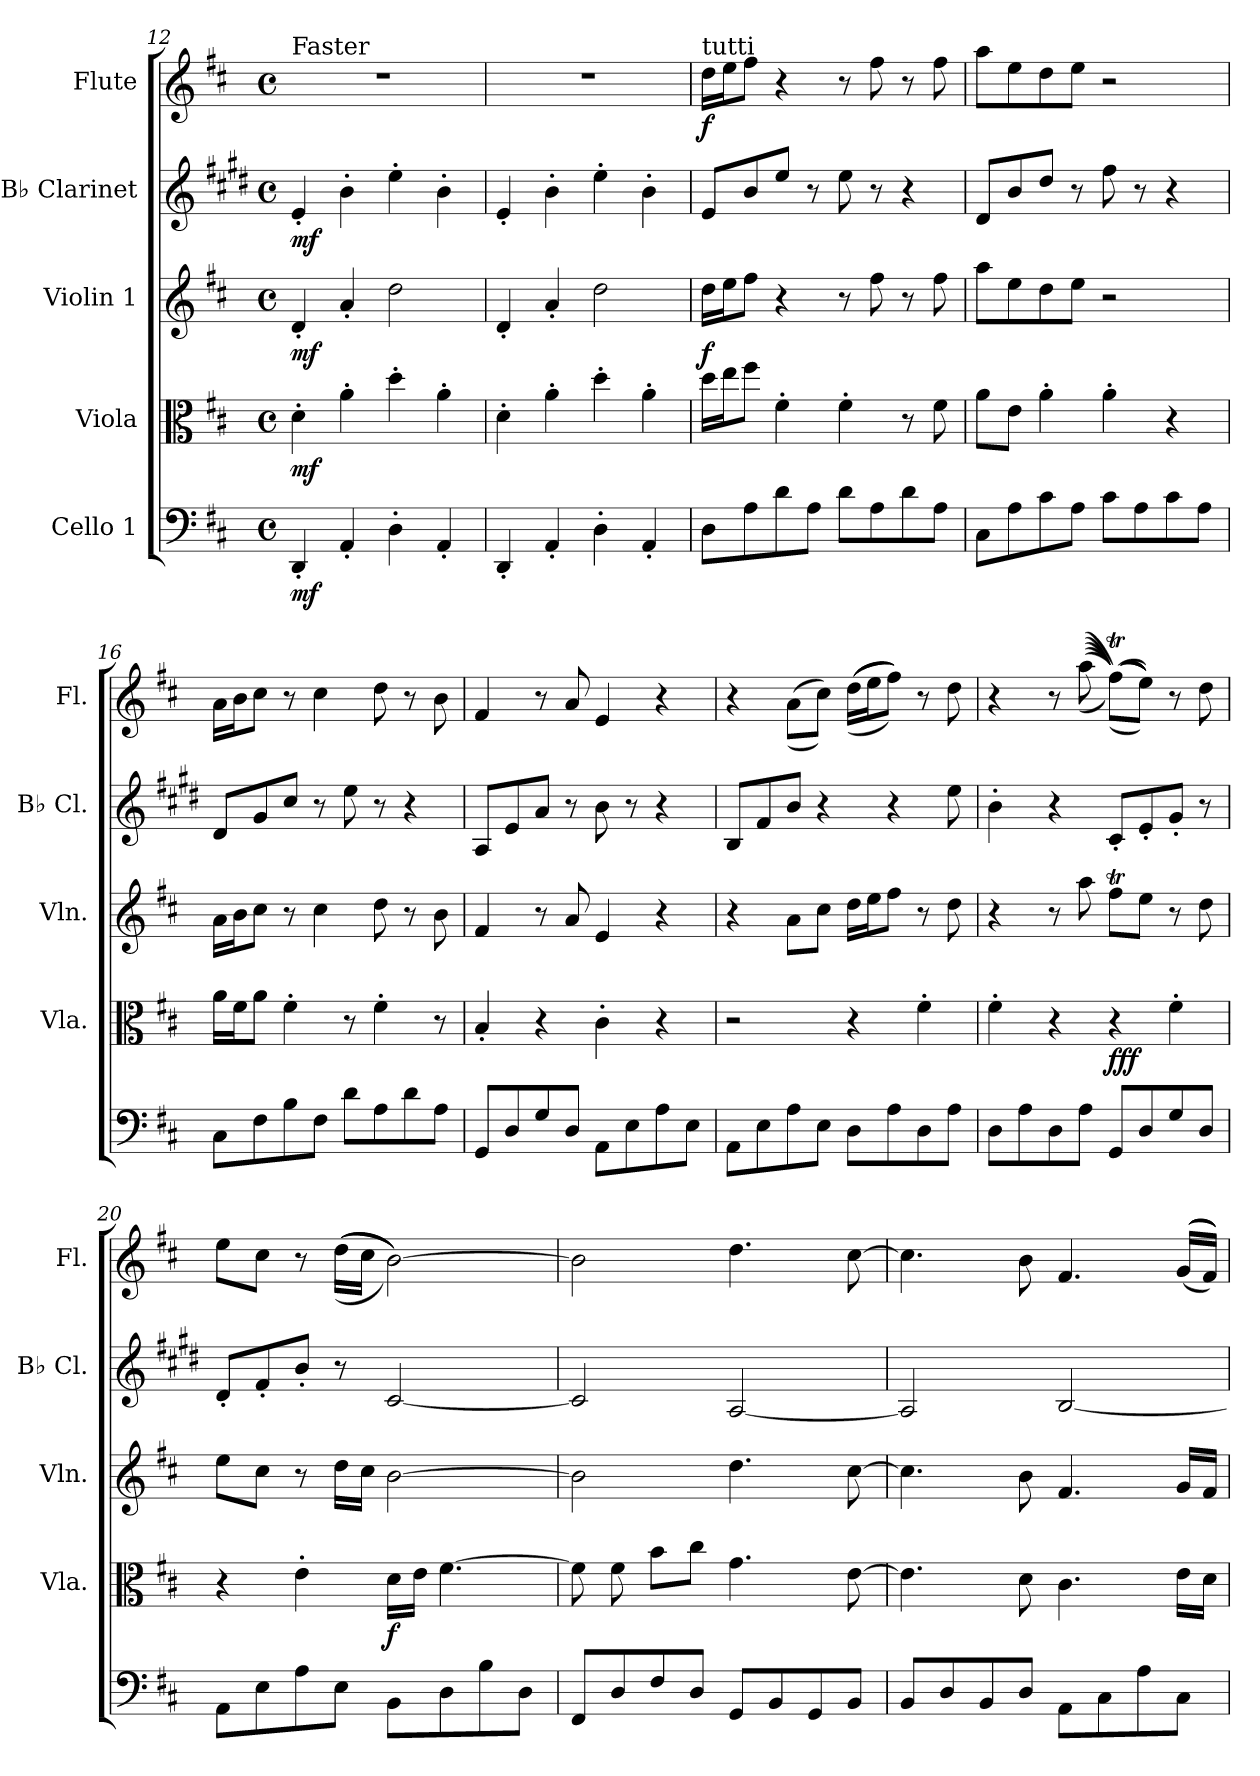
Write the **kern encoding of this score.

**kern	**dynam	**kern	**dynam	**kern	**dynam	**kern	**dynam	**kern	**dynam
*part5	*part5	*part4	*part4	*part3	*part3	*part2	*part2	*part1	*part1
*staff5	*staff5	*staff4	*staff4	*staff3	*staff3	*staff2	*staff2	*staff1	*staff1
*I"Cello 1	*	*I"Viola	*	*I"Violin 1	*	*I"B♭ Clarinet	*	*I"Flute	*
*	*	*I'Vla.	*	*I'Vln.	*	*I'B♭ Cl.	*	*I'Fl.	*
*clefF4	*	*clefC3	*	*clefG2	*	*clefG2	*	*clefG2	*
*	*	*	*	*	*	*ITrd1c2	*	*	*
*k[f#c#]	*	*k[f#c#]	*	*k[f#c#]	*	*k[f#c#]	*	*k[f#c#]	*
*M4/4	*	*M4/4	*	*M4/4	*	*M4/4	*	*M4/4	*
*met(c)	*	*met(c)	*	*met(c)	*	*met(c)	*	*met(c)	*
*MM110	*	*MM110	*	*MM110	*	*MM110	*	*MM110	*
=12	=12	=12	=12	=12	=12	=12	=12	=12	=12
!	!	!	!	!	!	!	!	!LO:TX:a:t=Faster	!
!	!LO:DY:b	!	!LO:DY:b	!	!LO:DY:b	!	!LO:DY:b	!	!
4DD'/	mf	4d'\	mf	4d'/	mf	4d'/	mf	1r	.
4AA'/	.	4a'\	.	4a'/	.	4a'\	.	.	.
4D'\	.	4dd'\	.	2dd\	.	4dd'\	.	.	.
4AA'/	.	4a'\	.	.	.	4a'\	.	.	.
=13	=13	=13	=13	=13	=13	=13	=13	=13	=13
4DD'/	.	4d'\	.	4d'/	.	4d'/	.	1r	.
4AA'/	.	4a'\	.	4a'/	.	4a'\	.	.	.
4D'\	.	4dd'\	.	2dd\	.	4dd'\	.	.	.
4AA'/	.	4a'\	.	.	.	4a'\	.	.	.
!!LO:PB:g=z
=14	=14	=14	=14	=14	=14	=14	=14	=14	=14
!	!	!	!	!	!	!	!	!LO:TX:a:t=tutti	!
!	!	!	!	!	!LO:DY:b	!	!	!	!LO:DY:b
8D\L	.	16dd\LL	.	16dd\LL	f	8d/L	.	16dd\LL	f
.	.	16ee\J	.	16ee\J	.	.	.	16ee\J	.
8A\	.	8ff#\J	.	8ff#\J	.	8a/	.	8ff#\J	.
8d\	.	4f#'\	.	4r	.	8dd/J	.	4r	.
8A\J	.	.	.	.	.	8r	.	.	.
8d\L	.	4f#'\	.	8r	.	8dd\	.	8r	.
8A\	.	.	.	8ff#\	.	8r	.	8ff#\	.
8d\	.	8r	.	8r	.	4r	.	8r	.
8A\J	.	8f#\	.	8ff#\	.	.	.	8ff#\	.
=15	=15	=15	=15	=15	=15	=15	=15	=15	=15
8C#\L	.	8a\L	.	8aa\L	.	8c#/L	.	8aa\L	.
8A\	.	8e\J	.	8ee\	.	8a/	.	8ee\	.
8c#\	.	4a'\	.	8dd\	.	8cc#/J	.	8dd\	.
8A\J	.	.	.	8ee\J	.	8r	.	8ee\J	.
8c#\L	.	4a'\	.	2r	.	8ee\	.	2r	.
8A\	.	.	.	.	.	8r	.	.	.
8c#\	.	4r	.	.	.	4r	.	.	.
8A\J	.	.	.	.	.	.	.	.	.
=16	=16	=16	=16	=16	=16	=16	=16	=16	=16
8C#\L	.	16a\LL	.	16a\LL	.	8c#/L	.	16a\LL	.
.	.	16f#\J	.	16b\J	.	.	.	16b\J	.
8F#\	.	8a\J	.	8cc#\J	.	8f#/	.	8cc#\J	.
8B\	.	4f#'\	.	8r	.	8b/J	.	8r	.
8F#\J	.	.	.	4cc#\	.	8r	.	4cc#\	.
8d\L	.	8r	.	.	.	8dd\	.	.	.
8A\	.	4f#'\	.	8dd\	.	8r	.	8dd\	.
8d\	.	.	.	8r	.	4r	.	8r	.
8A\J	.	8r	.	8b\	.	.	.	8b\	.
=17	=17	=17	=17	=17	=17	=17	=17	=17	=17
8GG/L	.	4B'/	.	4f#/	.	8G/L	.	4f#/	.
8D/	.	.	.	.	.	8d/	.	.	.
8G/	.	4r	.	8r	.	8g/J	.	8r	.
8D/J	.	.	.	8a/	.	8r	.	8a/	.
8AA\L	.	4c#'\	.	4e/	.	8a\	.	4e/	.
8E\	.	.	.	.	.	8r	.	.	.
8A\	.	4r	.	4r	.	4r	.	4r	.
8E\J	.	.	.	.	.	.	.	.	.
!!LO:LB:g=z
=18	=18	=18	=18	=18	=18	=18	=18	=18	=18
8AA\L	.	2r	.	4r	.	8A/L	.	4r	.
8E\	.	.	.	.	.	8e/	.	.	.
8A\	.	.	.	8a\L	.	8a/J	.	((8a\L	.
8E\J	.	.	.	8cc#\J	.	4r	.	8cc#\J))	.
8D\L	.	4r	.	16dd\LL	.	.	.	((((16dd\LL	.
.	.	.	.	16ee\J	.	.	.	16ee\J	.
8A\	.	.	.	8ff#\J	.	4r	.	8ff#\J))))	.
8D\	.	4f#'\	.	8r	.	.	.	8r	.
8A\J	.	.	.	8dd\	.	8dd\	.	8dd\	.
=19	=19	=19	=19	=19	=19	=19	=19	=19	=19
8D\L	.	4f#'\	.	4r	.	4a'\	.	4r	.
8A\	.	.	.	.	.	.	.	.	.
8D\	.	4r	.	8r	.	4r	.	8r	.
8A\J	.	.	.	8aa\	.	.	.	((((((8aa\	.
!	!	!	!LO:DY:b	!	!	!	!	!	!
!	!	!	!LO:DY:n=1:b	!	!	!	!	!	!
!	!	!	!LO:DY:n=2:b	!	!	!	!	!	!
8GG/L	.	4r	f f f	8ff#t\L	.	8B'/L	.	((((((8ff#t\L))))))	.
8D/	.	.	.	8ee\J	.	8d'/	.	8ee\J))))))	.
8G/	.	4f#'\	.	8r	.	8f#'/J	.	8r	.
8D/J	.	.	.	8dd\	.	8r	.	8dd\	.
=20	=20	=20	=20	=20	=20	=20	=20	=20	=20
8AA\L	.	4r	.	8ee\L	.	8c#'/L	.	8ee\L	.
8E\	.	.	.	8cc#\J	.	8e'/	.	8cc#\J	.
8A\	.	4e'\	.	8r	.	8a'/J	.	8r	.
8E\J	.	.	.	16dd\LL	.	8r	.	((((16dd\LL	.
.	.	.	.	16cc#\JJ	.	.	.	16cc#\JJ	.
!	!	!	!LO:DY:b	!	!	!	!	!	!
8BB\L	.	16d\LL	f	[2b\	.	[2B/	.	[2b\))))	.
.	.	16e\JJ	.	.	.	.	.	.	.
8D\	.	[4.f#\	.	.	.	.	.	.	.
8B\	.	.	.	.	.	.	.	.	.
8D\J	.	.	.	.	.	.	.	.	.
=21	=21	=21	=21	=21	=21	=21	=21	=21	=21
8FF#/L	.	8f#\]	.	2b\]	.	2B/]	.	2b\]	.
8D/	.	8f#\	.	.	.	.	.	.	.
8F#/	.	8b\L	.	.	.	.	.	.	.
8D/J	.	8cc#\J	.	.	.	.	.	.	.
8GG/L	.	4.g\	.	4.dd\	.	[2G/	.	4.dd\	.
8BB/	.	.	.	.	.	.	.	.	.
8GG/	.	.	.	.	.	.	.	.	.
8BB/J	.	[8e\	.	[8cc#\	.	.	.	[8cc#\	.
!!LO:PB:g=z
=22	=22	=22	=22	=22	=22	=22	=22	=22	=22
8BB/L	.	4.e\]	.	4.cc#\]	.	2G/]	.	4.cc#\]	.
8D/	.	.	.	.	.	.	.	.	.
8BB/	.	.	.	.	.	.	.	.	.
8D/J	.	8d\	.	8b\	.	.	.	8b\	.
8AA\L	.	4.c#\	.	4.f#/	.	[2A/	.	4.f#/	.
8C#\	.	.	.	.	.	.	.	.	.
8A\	.	.	.	.	.	.	.	.	.
8C#\J	.	16e\LL	.	16g/LL	.	.	.	((((16g/LL	.
.	.	16d\JJ	.	16f#/JJ	.	.	.	16f#/JJ))))	.
=	=	=	=	=	=	=	=	=	=
*-	*-	*-	*-	*-	*-	*-	*-	*-	*-
